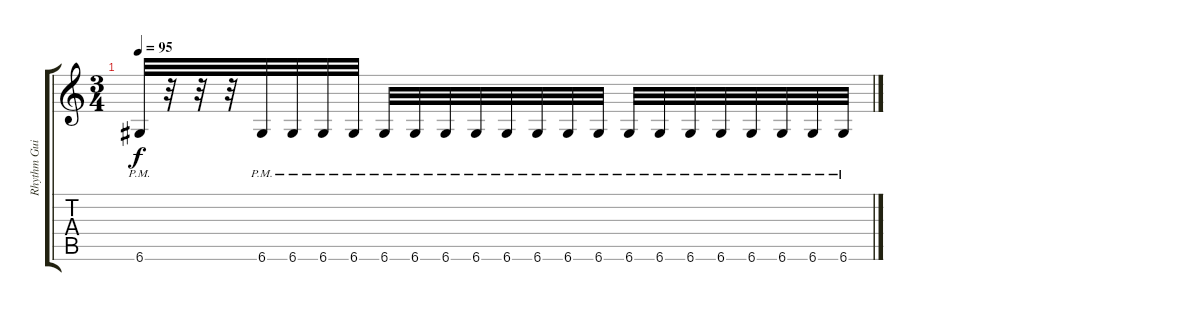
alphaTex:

\track ("Rhythm Guitar - Joe Duplantier" "Rhythm Gui") {instrument overdrivenguitar}
\staff {score tabs}
\tuning (D4 A3 F3 C3 G2 D2) {hide}
\ts (3 4)
\tempo 95
\clef g2
\ks c
6.6{pm}.32{dy f} r.32 r.32 r.32 6.6{pm}.32 6.6{pm}.32 6.6{pm}.32 6.6{pm}.32 6.6{pm}.32 6.6{pm}.32 6.6{pm}.32 6.6{pm}.32 6.6{pm}.32 6.6{pm}.32 6.6{pm}.32 6.6{pm}.32 6.6{pm}.32 6.6{pm}.32 6.6{pm}.32 6.6{pm}.32 6.6{pm}.32 6.6{pm}.32 6.6{pm}.32 6.6{pm}.32
